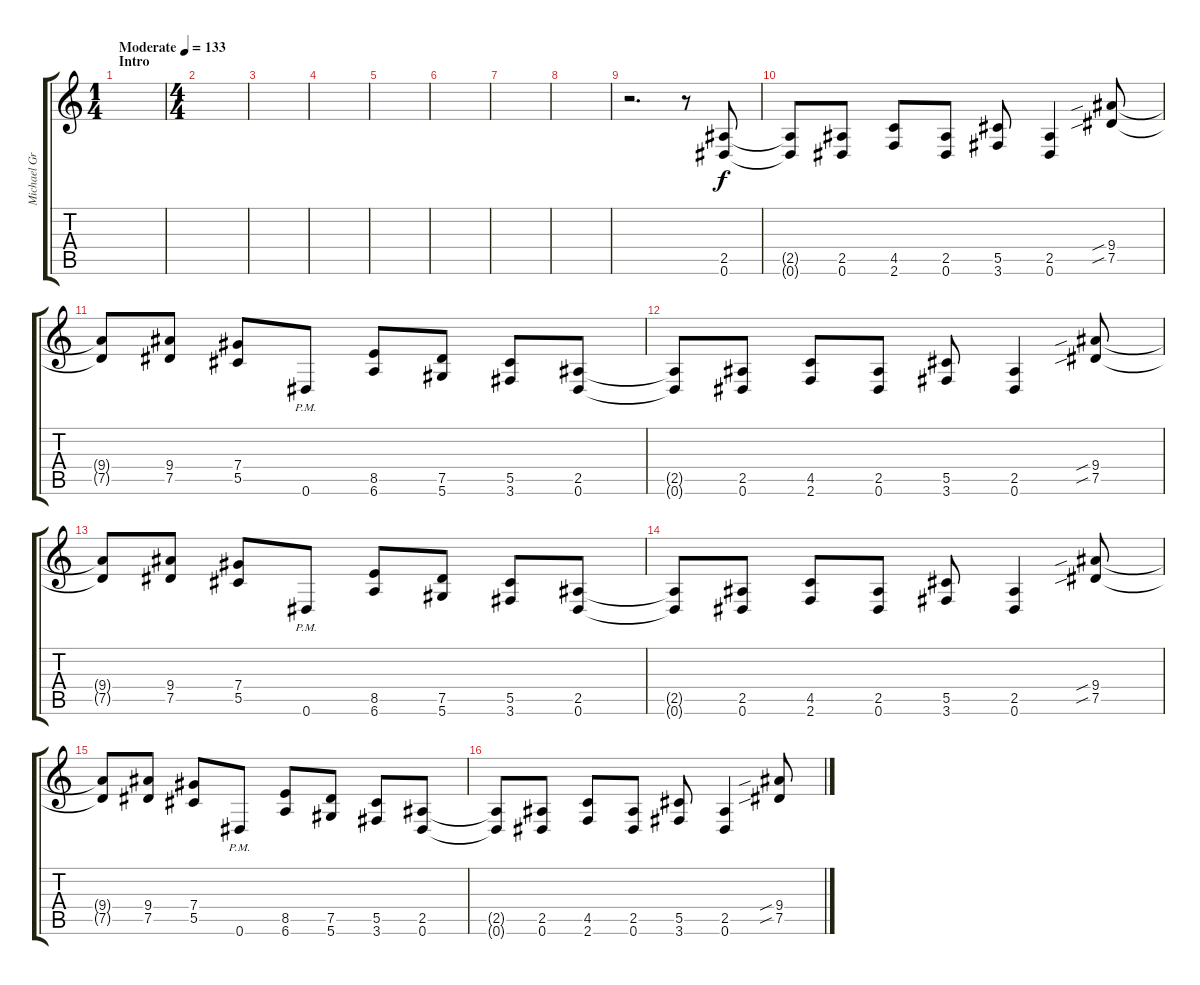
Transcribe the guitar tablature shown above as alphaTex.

\track ("Michael Grant (Lead)" "Michael Gr") {instrument overdrivenguitar}
\staff {score tabs}
\tuning (Eb4 Bb3 Gb3 Db3 Ab2 Eb2) {hide}
\ts (1 4)
\section ("" "Intro")
\tempo (133 "Moderate")
\clef g2
\ks c
|
\ts (4 4)
|
|
|
|
|
|
|
r.2{d} r.8 (2.5 0.6).8 |
(2.5{t} 0.6{t}).8 (2.5 0.6).8 (4.5 2.6).8 (2.5 0.6).8 (5.5 3.6).8 (2.5 0.6).4 (9.4{sib} 7.5{sib}).8 |
(9.4{t} 7.5{t}).8 (9.4 7.5).8 (7.4 5.5).8 0.6{pm}.8 (8.5 6.6).8 (7.5 5.6).8 (5.5 3.6).8 (2.5 0.6).8 |
(2.5{t} 0.6{t}).8 (2.5 0.6).8 (4.5 2.6).8 (2.5 0.6).8 (5.5 3.6).8 (2.5 0.6).4 (9.4{sib} 7.5{sib}).8 |
(9.4{t} 7.5{t}).8 (9.4 7.5).8 (7.4 5.5).8 0.6{pm}.8 (8.5 6.6).8 (7.5 5.6).8 (5.5 3.6).8 (2.5 0.6).8 |
(2.5{t} 0.6{t}).8 (2.5 0.6).8 (4.5 2.6).8 (2.5 0.6).8 (5.5 3.6).8 (2.5 0.6).4 (9.4{sib} 7.5{sib}).8 |
(9.4{t} 7.5{t}).8 (9.4 7.5).8 (7.4 5.5).8 0.6{pm}.8 (8.5 6.6).8 (7.5 5.6).8 (5.5 3.6).8 (2.5 0.6).8 |
(2.5{t} 0.6{t}).8 (2.5 0.6).8 (4.5 2.6).8 (2.5 0.6).8 (5.5 3.6).8 (2.5 0.6).4 (9.4{sib} 7.5{sib}).8
